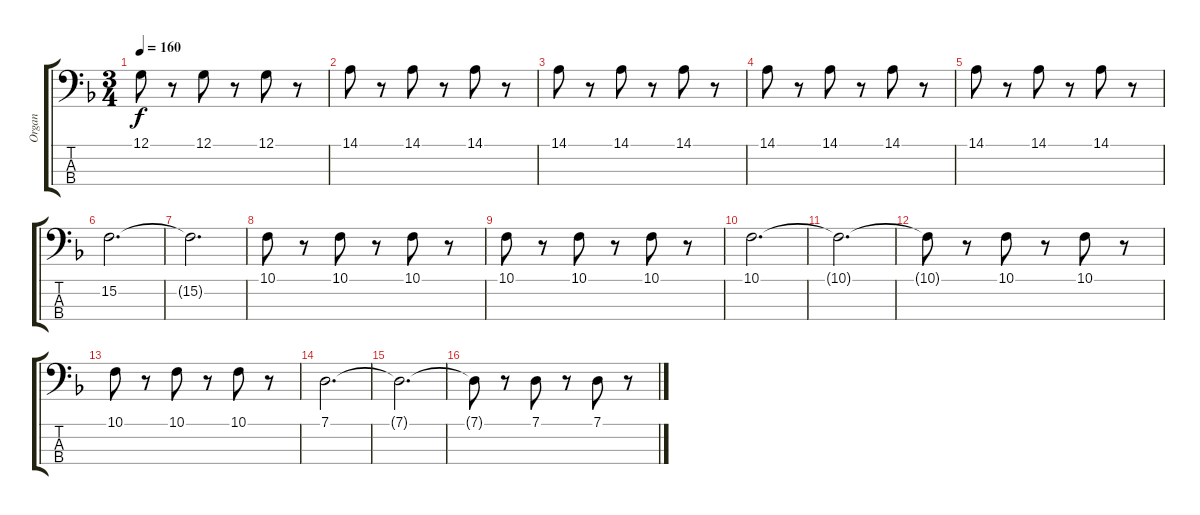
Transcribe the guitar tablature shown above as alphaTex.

\track ("Organ" "Organ") {instrument stringensemble1}
\staff {score tabs}
\tuning (G2 D2 A1 E1) {hide}
\ts (3 4)
\tempo 160
\clef f4
\ks f
12.1.8{dy f} r.8 12.1.8 r.8 12.1.8 r.8 |
14.1.8 r.8 14.1.8 r.8 14.1.8 r.8 |
14.1.8 r.8 14.1.8 r.8 14.1.8 r.8 |
14.1.8 r.8 14.1.8 r.8 14.1.8 r.8 |
14.1.8 r.8 14.1.8 r.8 14.1.8 r.8 |
15.2.2{d} |
15.2{t}.2{d} |
10.1.8 r.8 10.1.8 r.8 10.1.8 r.8 |
10.1.8 r.8 10.1.8 r.8 10.1.8 r.8 |
10.1.2{d} |
10.1{t}.2{d} |
10.1{t}.8 r.8 10.1.8 r.8 10.1.8 r.8 |
10.1.8 r.8 10.1.8 r.8 10.1.8 r.8 |
7.1.2{d} |
7.1{t}.2{d} |
7.1{t}.8 r.8 7.1.8 r.8 7.1.8 r.8
